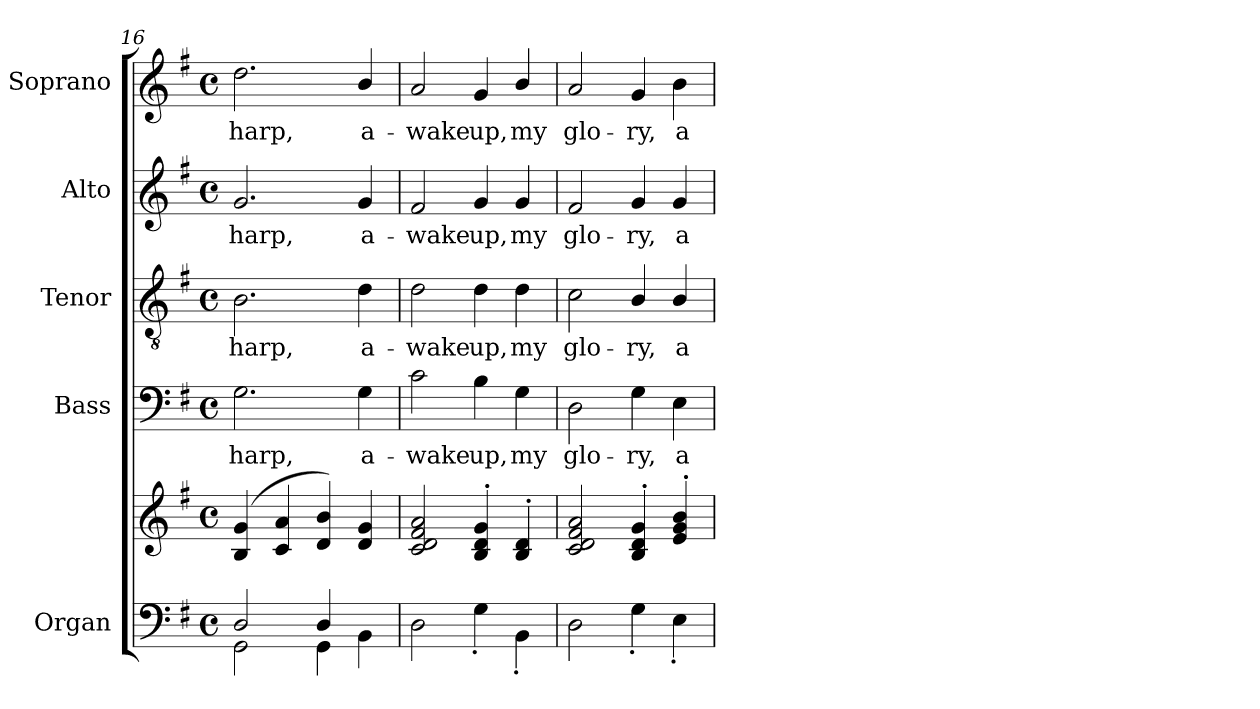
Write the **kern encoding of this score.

**kern	**kern	**kern	**text	**kern	**text	**kern	**text	**kern	**text
*part5	*part5	*part4	*part4	*part3	*part3	*part2	*part2	*part1	*part1
*staff6	*staff5	*staff4	*staff4	*staff3	*staff3	*staff2	*staff2	*staff1	*staff1
*I"Organ	*	*I"Bass	*	*I"Tenor	*	*I"Alto	*	*I"Soprano	*
*	*	*I'B	*	*I'T	*	*I'A	*	*I'S	*
*clefF4	*clefG2	*clefF4	*	*clefGv2	*	*clefG2	*	*clefG2	*
*k[f#]	*k[f#]	*k[f#]	*	*k[f#]	*	*k[f#]	*	*k[f#]	*
*G:	*G:	*G:	*	*G:	*	*G:	*	*G:	*
*M4/4	*M4/4	*M4/4	*	*M4/4	*	*M4/4	*	*M4/4	*
*met(c)	*met(c)	*met(c)	*	*met(c)	*	*met(c)	*	*met(c)	*
=16	=16	=16	=16	=16	=16	=16	=16	=16	=16
*^	*^	*	*	*	*	*	*	*	*
!	!	!	!	!	!LO:LY:b	!	!LO:LY:b	!	!LO:LY:b	!	!LO:LY:b
2D/	2GG\	(>4B/ 4g/	1ryy	2.G	harp,	2.B	harp,	2.g	harp,	2.dd	harp,
.	.	4c/ 4a/	.	.	.	.	.	.	.	.	.
4D/	4GG\	4d/ 4b/)	.	.	.	.	.	.	.	.	.
!	!	!	!	!	!LO:LY:b	!	!LO:LY:b	!	!LO:LY:b	!	!LO:LY:b
4ryy	4BB\	4d/ 4g/	.	4G	a-	4d	a-	4g	a-	4b/	a-
=17	=17	=17	=17	=17	=17	=17	=17	=17	=17	=17	=17
!	!	!	!	!	!LO:LY:b	!	!LO:LY:b	!	!LO:LY:b	!	!LO:LY:b
1ryy	2D\	2c/ 2d/ 2f#/ 2a/	1ryy	2c	-wake	2d	-wake	2f#	-wake	2a	-wake
!	!	!	!	!	!LO:LY:b	!	!LO:LY:b	!	!LO:LY:b	!	!LO:LY:b
.	4G'\	4B/' 4d/' 4g/'	.	4B	up,	4d	up,	4g	up,	4g	up,
!	!	!	!	!	!LO:LY:b	!	!LO:LY:b	!	!LO:LY:b	!	!LO:LY:b
.	4BB'\	4B/' 4d/'	.	4G	my	4d	my	4g	my	4b/	my
=18	=18	=18	=18	=18	=18	=18	=18	=18	=18	=18	=18
!	!	!	!	!	!LO:LY:b	!	!LO:LY:b	!	!LO:LY:b	!	!LO:LY:b
1ryy	2D\	2c/ 2d/ 2f#/ 2a/	1ryy	2D	glo-	2c	glo-	2f#	glo-	2a	glo-
!	!	!	!	!	!LO:LY:b	!	!LO:LY:b	!	!LO:LY:b	!	!LO:LY:b
.	4G'\	4B/' 4d/' 4g/'	.	4G	-ry,	4B/	-ry,	4g	-ry,	4g	-ry,
!	!	!	!	!	!LO:LY:b	!	!LO:LY:b	!	!LO:LY:b	!	!LO:LY:b
.	4E'\	4e/' 4g/' 4b/'	.	4E	a-	4B/	a-	4g	a-	4b	a-
*v	*v	*	*	*	*	*	*	*	*	*	*
*	*v	*v	*	*	*	*	*	*	*	*
=	=	=	=	=	=	=	=	=	=
*-	*-	*-	*-	*-	*-	*-	*-	*-	*-
